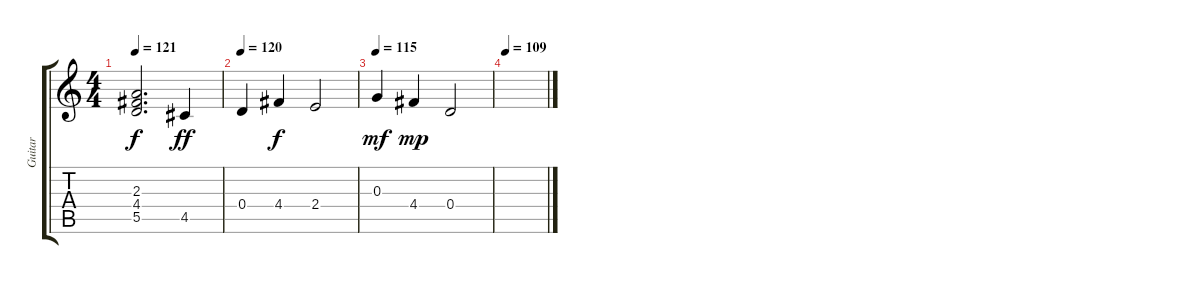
\track ("Guitar" "Guitar") {instrument overdrivenguitar}
\staff {score tabs}
\tuning (E4 B3 G3 D3 A2 E2) {hide}
\ts (4 4)
\tempo 121
\clef g2
\ks c
(2.3{t} 4.4{t} 5.5{t}).2{d dy f} 4.5.4{dy ff} |
\tempo 120
0.4.4 4.4.4{dy f} 2.4.2 |
\tempo 115
0.3.4{dy mf} 4.4.4{dy mp} 0.4.2 |
\tempo 109
